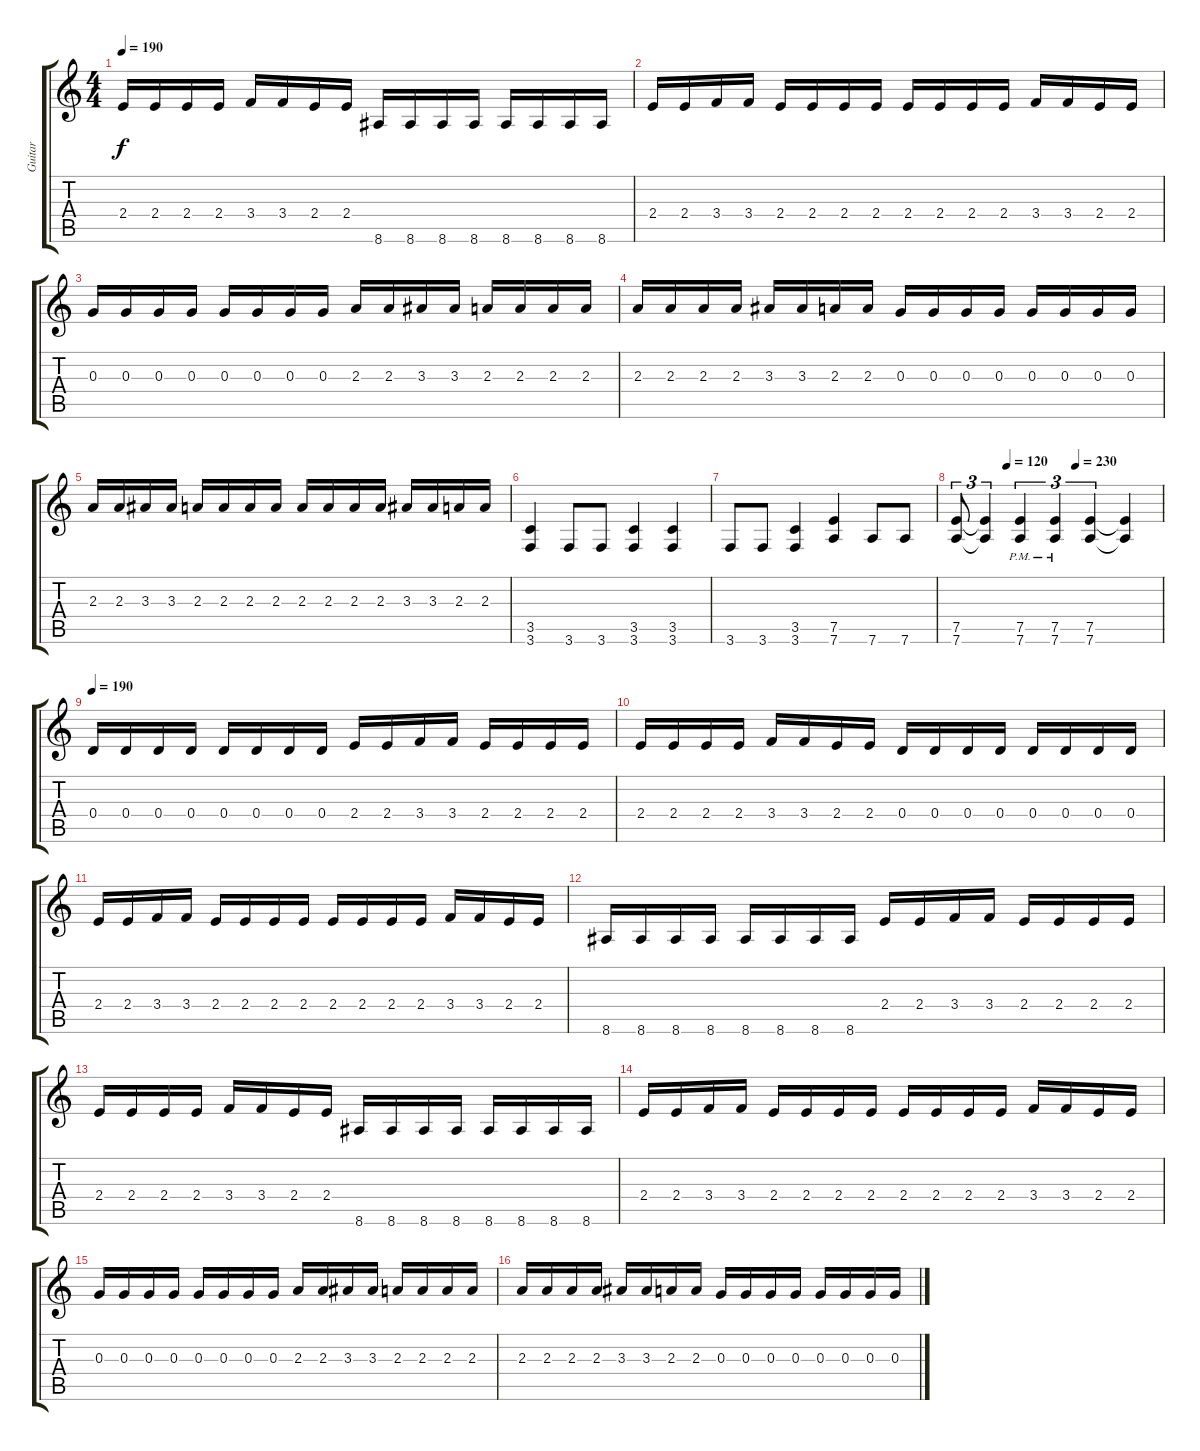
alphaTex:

\track ("Guitar " "Guitar ") {instrument distortionguitar}
\staff {score tabs}
\tuning (E4 B3 G3 D3 A2 D2) {hide}
\ts (4 4)
\tempo 190
\clef g2
\ks c
2.4.16{dy f} 2.4.16 2.4.16 2.4.16 3.4.16 3.4.16 2.4.16 2.4.16 8.6.16 8.6.16 8.6.16 8.6.16 8.6.16 8.6.16 8.6.16 8.6.16 |
2.4.16 2.4.16 3.4.16 3.4.16 2.4.16 2.4.16 2.4.16 2.4.16 2.4.16 2.4.16 2.4.16 2.4.16 3.4.16 3.4.16 2.4.16 2.4.16 |
0.3.16 0.3.16 0.3.16 0.3.16 0.3.16 0.3.16 0.3.16 0.3.16 2.3.16 2.3.16 3.3.16 3.3.16 2.3.16 2.3.16 2.3.16 2.3.16 |
2.3.16 2.3.16 2.3.16 2.3.16 3.3.16 3.3.16 2.3.16 2.3.16 0.3.16 0.3.16 0.3.16 0.3.16 0.3.16 0.3.16 0.3.16 0.3.16 |
2.3.16 2.3.16 3.3.16 3.3.16 2.3.16 2.3.16 2.3.16 2.3.16 2.3.16 2.3.16 2.3.16 2.3.16 3.3.16 3.3.16 2.3.16 2.3.16 |
(3.5 3.6).4 3.6.8 3.6.8 (3.5 3.6).4 (3.5 3.6).4 |
3.6.8 3.6.8 (3.5 3.6).4 (7.5 7.6).4 7.6.8 7.6.8 |
\tempo (120 0.25)
\tempo (230 0.5833333333333334)
(7.5 7.6).8{tu (3 2)} (7.5{t} 7.6{t}).4{tu (3 2)} (7.5{pm} 7.6{pm}).4{tu (3 2)} (7.5{pm} 7.6{pm}).4{tu (3 2)} (7.5 7.6).4{tu (3 2)} (7.5{t} 7.6{t}).4 |
\tempo 190
0.4.16 0.4.16 0.4.16 0.4.16 0.4.16 0.4.16 0.4.16 0.4.16 2.4.16 2.4.16 3.4.16 3.4.16 2.4.16 2.4.16 2.4.16 2.4.16 |
2.4.16 2.4.16 2.4.16 2.4.16 3.4.16 3.4.16 2.4.16 2.4.16 0.4.16 0.4.16 0.4.16 0.4.16 0.4.16 0.4.16 0.4.16 0.4.16 |
2.4.16 2.4.16 3.4.16 3.4.16 2.4.16 2.4.16 2.4.16 2.4.16 2.4.16 2.4.16 2.4.16 2.4.16 3.4.16 3.4.16 2.4.16 2.4.16 |
8.6.16 8.6.16 8.6.16 8.6.16 8.6.16 8.6.16 8.6.16 8.6.16 2.4.16 2.4.16 3.4.16 3.4.16 2.4.16 2.4.16 2.4.16 2.4.16 |
2.4.16 2.4.16 2.4.16 2.4.16 3.4.16 3.4.16 2.4.16 2.4.16 8.6.16 8.6.16 8.6.16 8.6.16 8.6.16 8.6.16 8.6.16 8.6.16 |
2.4.16 2.4.16 3.4.16 3.4.16 2.4.16 2.4.16 2.4.16 2.4.16 2.4.16 2.4.16 2.4.16 2.4.16 3.4.16 3.4.16 2.4.16 2.4.16 |
0.3.16 0.3.16 0.3.16 0.3.16 0.3.16 0.3.16 0.3.16 0.3.16 2.3.16 2.3.16 3.3.16 3.3.16 2.3.16 2.3.16 2.3.16 2.3.16 |
2.3.16 2.3.16 2.3.16 2.3.16 3.3.16 3.3.16 2.3.16 2.3.16 0.3.16 0.3.16 0.3.16 0.3.16 0.3.16 0.3.16 0.3.16 0.3.16
